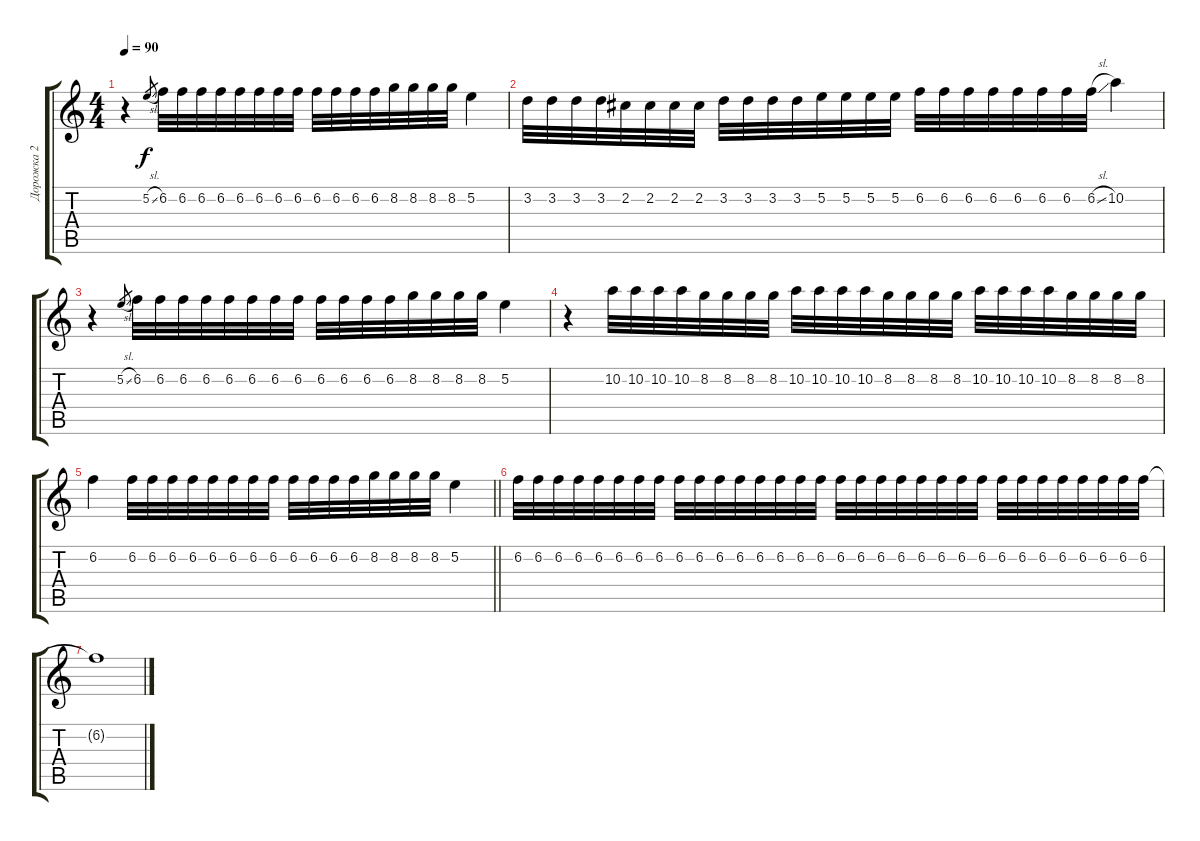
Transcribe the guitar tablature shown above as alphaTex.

\track ("Дорожка 2" "Дорожка 2") {instrument acousticguitarsteel}
\staff {score tabs}
\tuning (E4 B3 G3 D3 A2 E2) {hide}
\ts (4 4)
\tempo 90
\clef g2
\ks c
r.4{dy f} 5.2{sl}.8{gr} 6.2.32 6.2.32 6.2.32 6.2.32 6.2.32 6.2.32 6.2.32 6.2.32 6.2.32 6.2.32 6.2.32 6.2.32 8.2.32 8.2.32 8.2.32 8.2.32 5.2.4 |
3.2.32 3.2.32 3.2.32 3.2.32 2.2.32 2.2.32 2.2.32 2.2.32 3.2.32 3.2.32 3.2.32 3.2.32 5.2.32 5.2.32 5.2.32 5.2.32 6.2.32 6.2.32 6.2.32 6.2.32 6.2.32 6.2.32 6.2.32 6.2{sl}.32 10.2.4 |
r.4 5.2{sl}.8{gr} 6.2.32 6.2.32 6.2.32 6.2.32 6.2.32 6.2.32 6.2.32 6.2.32 6.2.32 6.2.32 6.2.32 6.2.32 8.2.32 8.2.32 8.2.32 8.2.32 5.2.4 |
r.4 10.2.32 10.2.32 10.2.32 10.2.32 8.2.32 8.2.32 8.2.32 8.2.32 10.2.32 10.2.32 10.2.32 10.2.32 8.2.32 8.2.32 8.2.32 8.2.32 10.2.32 10.2.32 10.2.32 10.2.32 8.2.32 8.2.32 8.2.32 8.2.32 |
\barLineRight lightlight
6.2.4 6.2.32 6.2.32 6.2.32 6.2.32 6.2.32 6.2.32 6.2.32 6.2.32 6.2.32 6.2.32 6.2.32 6.2.32 8.2.32 8.2.32 8.2.32 8.2.32 5.2.4 |
6.2.32 6.2.32 6.2.32 6.2.32 6.2.32 6.2.32 6.2.32 6.2.32 6.2.32{volume 7} 6.2.32 6.2.32 6.2.32 6.2.32 6.2.32 6.2.32 6.2.32 6.2.32{volume 4} 6.2.32 6.2.32 6.2.32 6.2.32 6.2.32 6.2.32 6.2.32 6.2.32{volume 1} 6.2.32 6.2.32 6.2.32 6.2.32 6.2.32 6.2.32 6.2.32 |
6.2{t}.1
